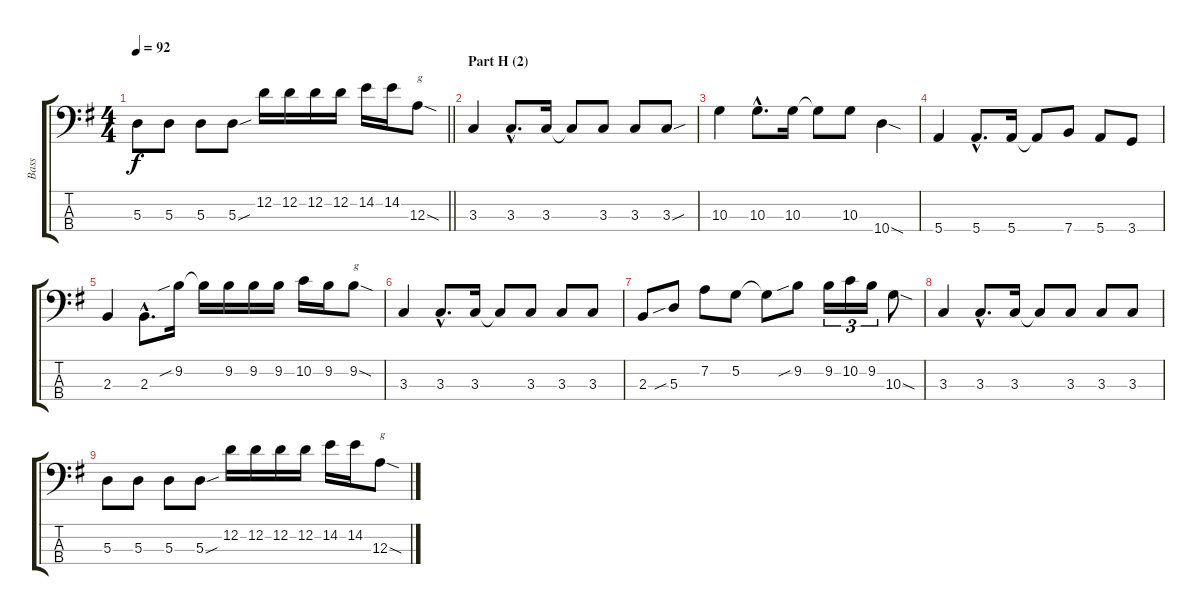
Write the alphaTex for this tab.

\track ("Bass" "Bass") {instrument electricbasspick}
\staff {score tabs}
\tuning (G2 D2 A1 E1) {hide}
\ts (4 4)
\tempo 92
\clef f4
\barLineRight lightlight
\ks g
5.3.8{dy f} 5.3.8 5.3.8 5.3{sou}.8 12.2.16 12.2.16 12.2.16 12.2.16 14.2.16 14.2.16 12.3{sod}.8{txt "g"} |
\section ("" "Part H (2)")
3.3.4 3.3{hac}.8{d} 3.3.16 3.3{t}.8 3.3.8 3.3.8 3.3{sou}.8 |
10.3.4 10.3{hac}.8{d} 10.3.16 10.3{t}.8 10.3.8 10.4{sod}.4 |
5.4.4 5.4{hac}.8{d} 5.4.16 5.4{t}.8 7.4.8 5.4.8 3.4.8 |
2.3.4 2.3{hac}.8{d} 9.2{sib}.16 9.2{t}.16 9.2.16 9.2.16 9.2.16 10.2.16 9.2.16 9.2{sod}.8{txt "g"} |
3.3.4 3.3{hac}.8{d} 3.3.16 3.3{t}.8 3.3.8 3.3.8 3.3.8 |
2.3.8 5.3{sib}.8 7.2.8 5.2.8 5.2{t}.8 9.2{sib}.8 9.2.16{tu (3 2)} 10.2.16{tu (3 2)} 9.2.16{tu (3 2)} 10.3{sod}.8 |
3.3.4 3.3{hac}.8{d} 3.3.16 3.3{t}.8 3.3.8 3.3.8 3.3.8 |
5.3.8 5.3.8 5.3.8 5.3{sou}.8 12.2.16 12.2.16 12.2.16 12.2.16 14.2.16 14.2.16 12.3{sod}.8{txt "g"}
